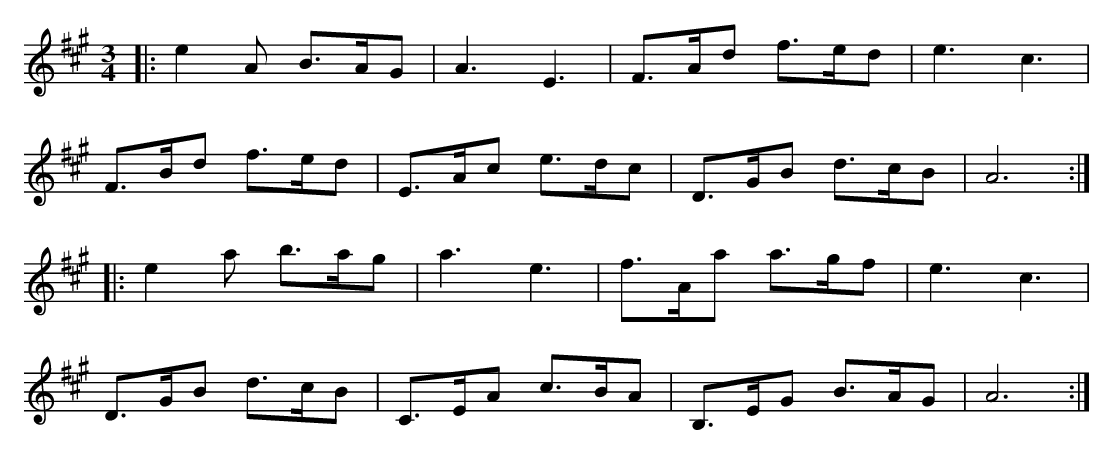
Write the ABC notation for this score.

X:1
M:3/4
K:A
|:e2 A B>AG|A3 E3| F>Ad f>ed|e3 c3|
F>Bd f>ed|E>Ac e>dc|D>GB d>cB|A6:|
|:e2 a b>ag|a3 e3|f>Aa a>gf|e3 c3|
D>GB d>cB|C>EA c>BA|B,>EG B>AG|A6:|
